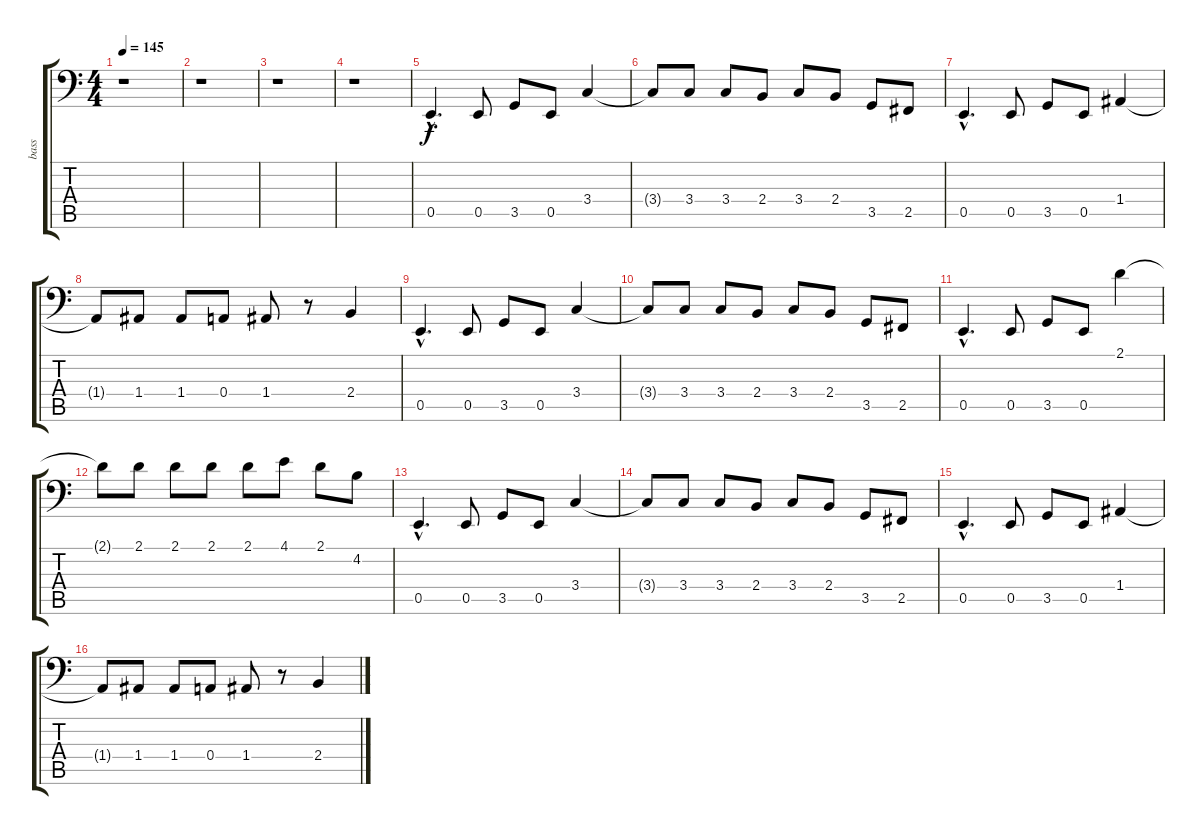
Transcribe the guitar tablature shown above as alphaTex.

\track ("bass" "bass") {instrument electricbassfinger}
\staff {score tabs}
\tuning (C3 G2 D2 A1 E1 B0) {hide}
\ts (4 4)
\tempo 145
\clef f4
\ks c
r.1{dy f instrument electricbassfinger} |
r.1 |
r.1 |
r.1 |
0.5{hac}.4{d} 0.5.8 3.5.8 0.5.8 3.4.4 |
3.4{t}.8 3.4.8 3.4.8 2.4.8 3.4.8 2.4.8 3.5.8 2.5.8 |
0.5{hac}.4{d} 0.5.8 3.5.8 0.5.8 1.4.4 |
1.4{t}.8 1.4.8 1.4.8 0.4.8 1.4.8 r.8 2.4.4 |
0.5{hac}.4{d} 0.5.8 3.5.8 0.5.8 3.4.4 |
3.4{t}.8 3.4.8 3.4.8 2.4.8 3.4.8 2.4.8 3.5.8 2.5.8 |
0.5{hac}.4{d} 0.5.8 3.5.8 0.5.8 2.1.4 |
2.1{t}.8 2.1.8 2.1.8 2.1.8 2.1.8 4.1.8 2.1.8 4.2.8 |
0.5{hac}.4{d} 0.5.8 3.5.8 0.5.8 3.4.4 |
3.4{t}.8 3.4.8 3.4.8 2.4.8 3.4.8 2.4.8 3.5.8 2.5.8 |
0.5{hac}.4{d} 0.5.8 3.5.8 0.5.8 1.4.4 |
1.4{t}.8 1.4.8 1.4.8 0.4.8 1.4.8 r.8 2.4.4
